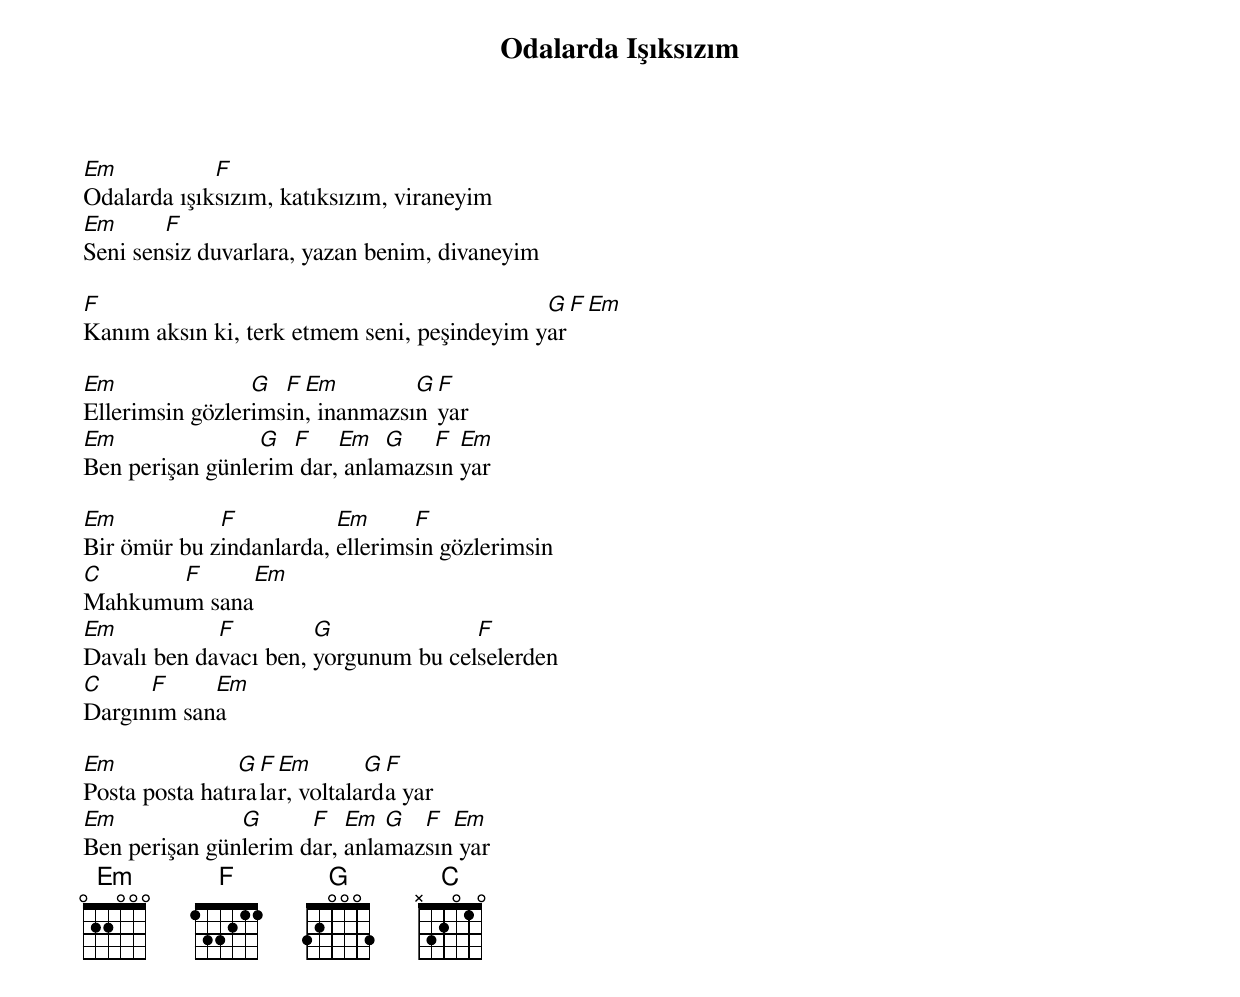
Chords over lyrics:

{title: Odalarda Işıksızım}
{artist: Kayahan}

Em           F
Odalarda ışıksızım, katıksızım, viraneyim
Em      F
Seni sensiz duvarlara, yazan benim, divaneyim

F                                            G  F Em
Kanım aksın ki, terk etmem seni, peşindeyim yar

Em               G  F Em         G F
Ellerimsin gözlerimsin, inanmazsın yar
Em               G  F    Em   G   F  Em
Ben perişan günlerim dar, anlamazsın yar

Em           F           Em      F
Bir ömür bu zindanlarda, ellerimsin gözlerimsin
C      F      Em
Mahkumum sana
Em           F         G              F
Davalı ben davacı ben, yorgunum bu celselerden
C     F     Em
Dargınım sana

Em              G F Em        G F
Posta posta hatıralar, voltalarda yar
Em             G      F   Em  G  F  Em
Ben perişan günlerim dar, anlamazsın yar
